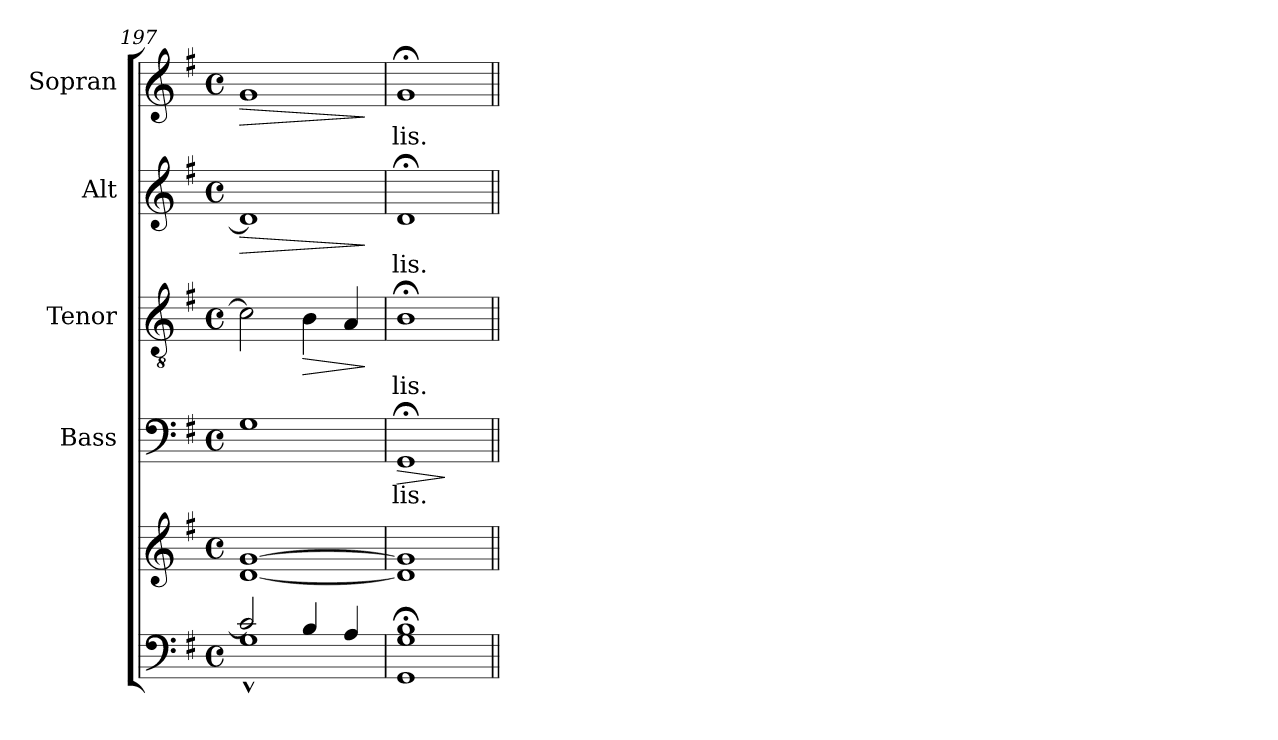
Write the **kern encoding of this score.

**kern	**kern	**kern	**text	**dynam	**kern	**text	**dynam	**kern	**text	**dynam	**kern	**text	**dynam
*part5	*part5	*part4	*part4	*part4	*part3	*part3	*part3	*part2	*part2	*part2	*part1	*part1	*part1
*staff6	*staff5	*staff4	*staff4	*staff4	*staff3	*staff3	*staff3	*staff2	*staff2	*staff2	*staff1	*staff1	*staff1
*	*	*I"Bass	*	*	*I"Tenor	*	*	*I"Alt	*	*	*I"Sopran	*	*
*	*	*I'B.	*	*	*I'T.	*	*	*I'A.	*	*	*I'S.	*	*
*clefF4	*clefG2	*clefF4	*	*	*clefGv2	*	*	*clefG2	*	*	*clefG2	*	*
*k[f#]	*k[f#]	*k[f#]	*	*	*k[f#]	*	*	*k[f#]	*	*	*k[f#]	*	*
*G:	*G:	*G:	*	*	*G:	*	*	*G:	*	*	*G:	*	*
*M4/4	*M4/4	*M4/4	*	*	*M4/4	*	*	*M4/4	*	*	*M4/4	*	*
*met(c)	*met(c)	*met(c)	*	*	*met(c)	*	*	*met(c)	*	*	*met(c)	*	*
=197	=197	=197	=197	=197	=197	=197	=197	=197	=197	=197	=197	=197	=197
*^	*^	*	*	*	*	*	*	*	*	*	*	*	*
!	!	!	!	!	!	!	!	!	!	!	!	!LO:HP:b	!	!	!LO:HP:b
2c/]	1G^^<	[>1g	[<1d	1G	.	.	2c\]	.	.	1d]	.	>	1g	.	>
!	!	!	!	!	!	!	!	!	!LO:HP:b	!	!	!	!	!	!
4B/	.	.	.	.	.	.	4B\	.	>	.	.	.	.	.	.
4A/	.	.	.	.	.	.	4A/	.	.	.	.	.	.	.	.
*v	*v	*	*	*	*	*	*	*	*	*	*	*	*	*	*
*	*v	*v	*	*	*	*	*	*	*	*	*	*	*	*
.	.	.	.	.	.	.	]	.	.	]	.	.	]
=198	=198	=198	=198	=198	=198	=198	=198	=198	=198	=198	=198	=198	=198
*^	*^	*	*	*	*	*	*	*	*	*	*	*	*
!	!	!	!	!	!LO:LY:b	!LO:HP:b	!	!LO:LY:b	!	!	!LO:LY:b	!	!	!LO:LY:b	!
1G;< 1B;<	1GG	1g]	1d]	1GG;<	-lis.	>	1B;<	-lis.	.	1d;<	-lis.	.	1g;<	-lis.	.
*v	*v	*	*	*	*	*	*	*	*	*	*	*	*	*	*
*	*v	*v	*	*	*	*	*	*	*	*	*	*	*	*
.	.	.	.	]	.	.	.	.	.	.	.	.	.
=||	=||	=||	=||	=||	=||	=||	=||	=||	=||	=||	=||	=||	=||
*-	*-	*-	*-	*-	*-	*-	*-	*-	*-	*-	*-	*-	*-
